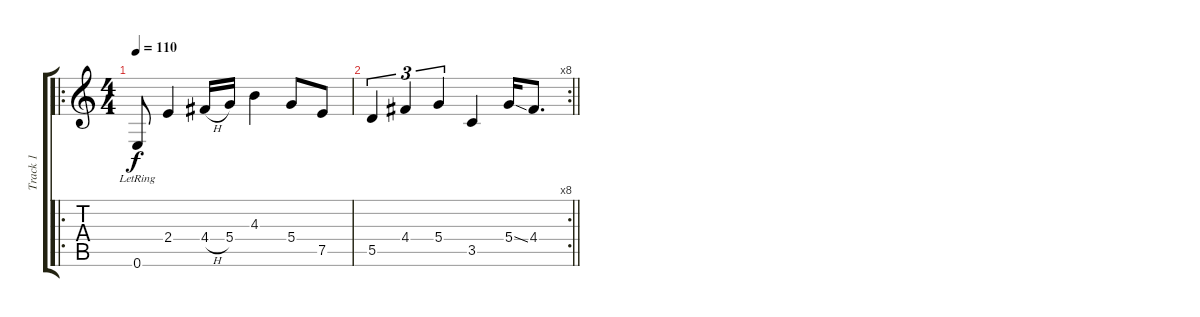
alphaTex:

\track ("Track 1" "Track 1") {instrument electricguitarjazz}
\staff {score tabs}
\tuning (E4 B3 G3 D3 A2 E2) {hide}
\ro
\ts (4 4)
\tempo 110
\clef g2
\ks c
0.6{lr}.8{dy f volume 1} 2.4.4 4.4{h}.16 5.4.16 4.3.4 5.4.8 7.5.8 |
\rc 8
\barLineRight lightlight
5.5.4{tu (3 2)} 4.4.4{tu (3 2)} 5.4.4{tu (3 2)} 3.5.4 5.4{ss}.16 4.4.8{d}
